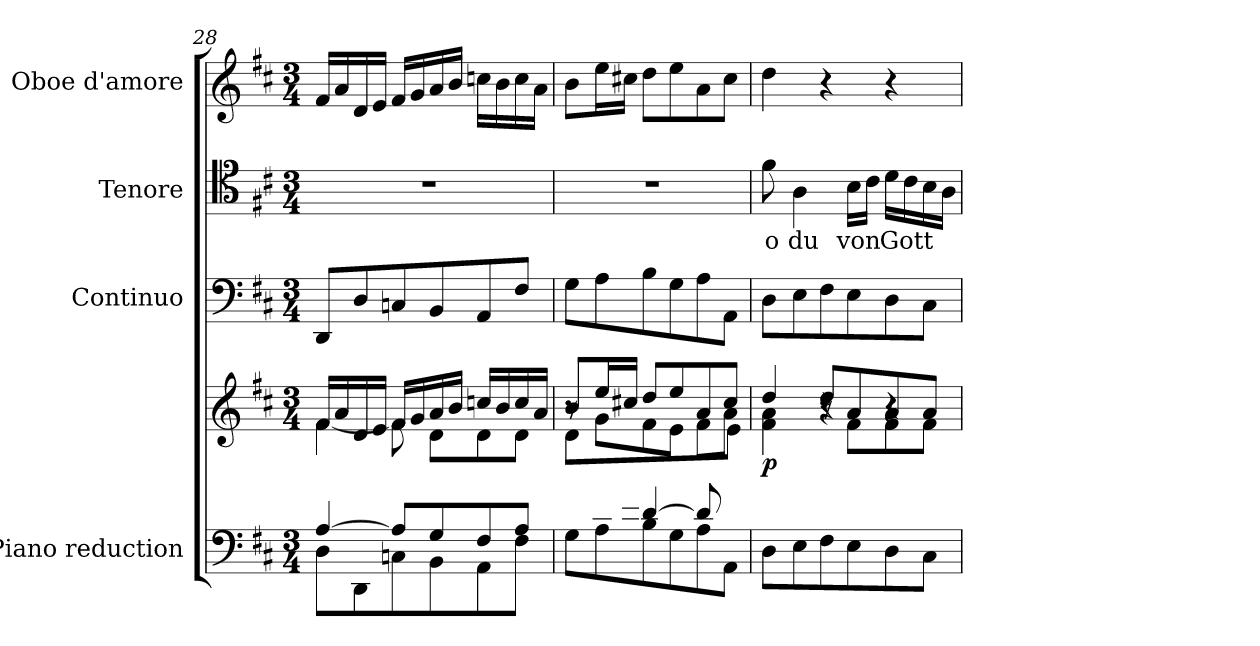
**kern	**kern	**dynam	**kern	**dynam	**kern	**text	**kern
*part4	*part4	*part4	*part3	*part3	*part2	*part2	*part1
*staff5	*staff4	*staff4/5	*staff3	*staff3	*staff2	*staff2	*staff1
*I"Piano reduction	*	*	*I"Continuo	*	*I"Tenore	*	*I"Oboe d'amore
*I'Pno	*	*	*	*	*	*	*I'Ob
*clefF4	*clefG2	*	*clefF4	*	*clefC4	*	*clefG2
*k[f#c#]	*k[f#c#]	*	*k[f#c#]	*	*k[f#c#]	*	*k[f#c#]
*M3/4	*M3/4	*	*M3/4	*	*M3/4	*	*M3/4
=28	=28	=28	=28	=28	=28	=28	=28
*^	*^	*	*	*	*	*	*
[4A/	8D\L	16f#/LL	[4f#\	.	8DD/L	.	2.r	.	16f#/LL
.	.	16a/	.	.	.	.	.	.	16a/
.	8DD\	16d/	.	.	8D/	.	.	.	16d/
.	.	16e/JJ	.	.	.	.	.	.	16e/JJ
8A/L]	8Cn\	16f#/LL	8f#\]	.	8Cn/	.	.	.	16f#/LL
.	.	16g/	.	.	.	.	.	.	16g/
8G/	8BB\	16a/	8d\L	.	8BB/	.	.	.	16a/
.	.	16b/JJ	.	.	.	.	.	.	16b/JJ
8F#/	8AA\	16ccn/LL	8d\	.	8AA/	.	.	.	16ccn\LL
.	.	16b/	.	.	.	.	.	.	16b\
8A/J	8F#\J	16cc/	8d\J	.	8F#/J	.	.	.	16cc\
.	.	16a/JJ	.	.	.	.	.	.	16a\JJ
=29	=29	=29	=29	=29	=29	=29	=29	=29	=29
*	*	*	*^	*	*	*	*	*	*
8ryy	8G\L	8b/L	8r	8d\L	.	8G\L	.	2.r	.	8b\L
16c#X/L	8A\	16ee/L	8g\L	2ryy	.	8A\	.	.	.	16ee\L
16e/JJ	.	16cc#X/JJ	.	.	.	.	.	.	.	16cc#X\JJ
[4d/	8B\	8dd/L	8f#\	.	.	8B\	.	.	.	8dd\L
.	8G\	8ee/	8e\J	.	.	8G\	.	.	.	8ee\
8d/L]	8A\	8a/	8f#\L	.	.	8A\	.	.	.	8a\
8ryy	8AA\J	8cc#/J	8a\J	8e\J	.	8AA\J	.	.	.	8cc#\J
=30	=30	=30	=30	=30	=30	=30	=30	=30	=30	=30
!	!	!	!	!	!LO:DY:b	!	!LO:DY:a	!	!LO:LY:b	!
*v	*v	*	*	*	*	*	*	*	*	*
8D\L	4dd/	4f#\ 4a\	4ryy	p	8D\L	other-dynamics	8f#\	o	4dd\
!	!	!	!	!	!	!	!	!LO:LY:b	!
8E\	.	.	.	.	8E\	.	4A\	du	.
8F#\	8dd/L	8r	4r	.	8F#\	.	.	.	4r
!	!	!	!	!	!	!	!	!LO:LY:b	!
8E\	8a/	8f#\L	.	.	8E\	.	16B\LL	von	.
.	.	.	.	.	.	.	16c#\JJ	.	.
!	!	!	!	!	!	!	!	!LO:LY:b	!
8D\	8a/	8f#\	4r	.	8D\	.	16d\LL	Gott	4r
.	.	.	.	.	.	.	16c#\	.	.
8C#\J	8a/J	8f#\J	.	.	8C#\J	.	16B\	.	.
.	.	.	.	.	.	.	16A\JJ	.	.
*	*v	*v	*v	*	*	*	*	*	*
=	=	=	=	=	=	=	=
*-	*-	*-	*-	*-	*-	*-	*-
